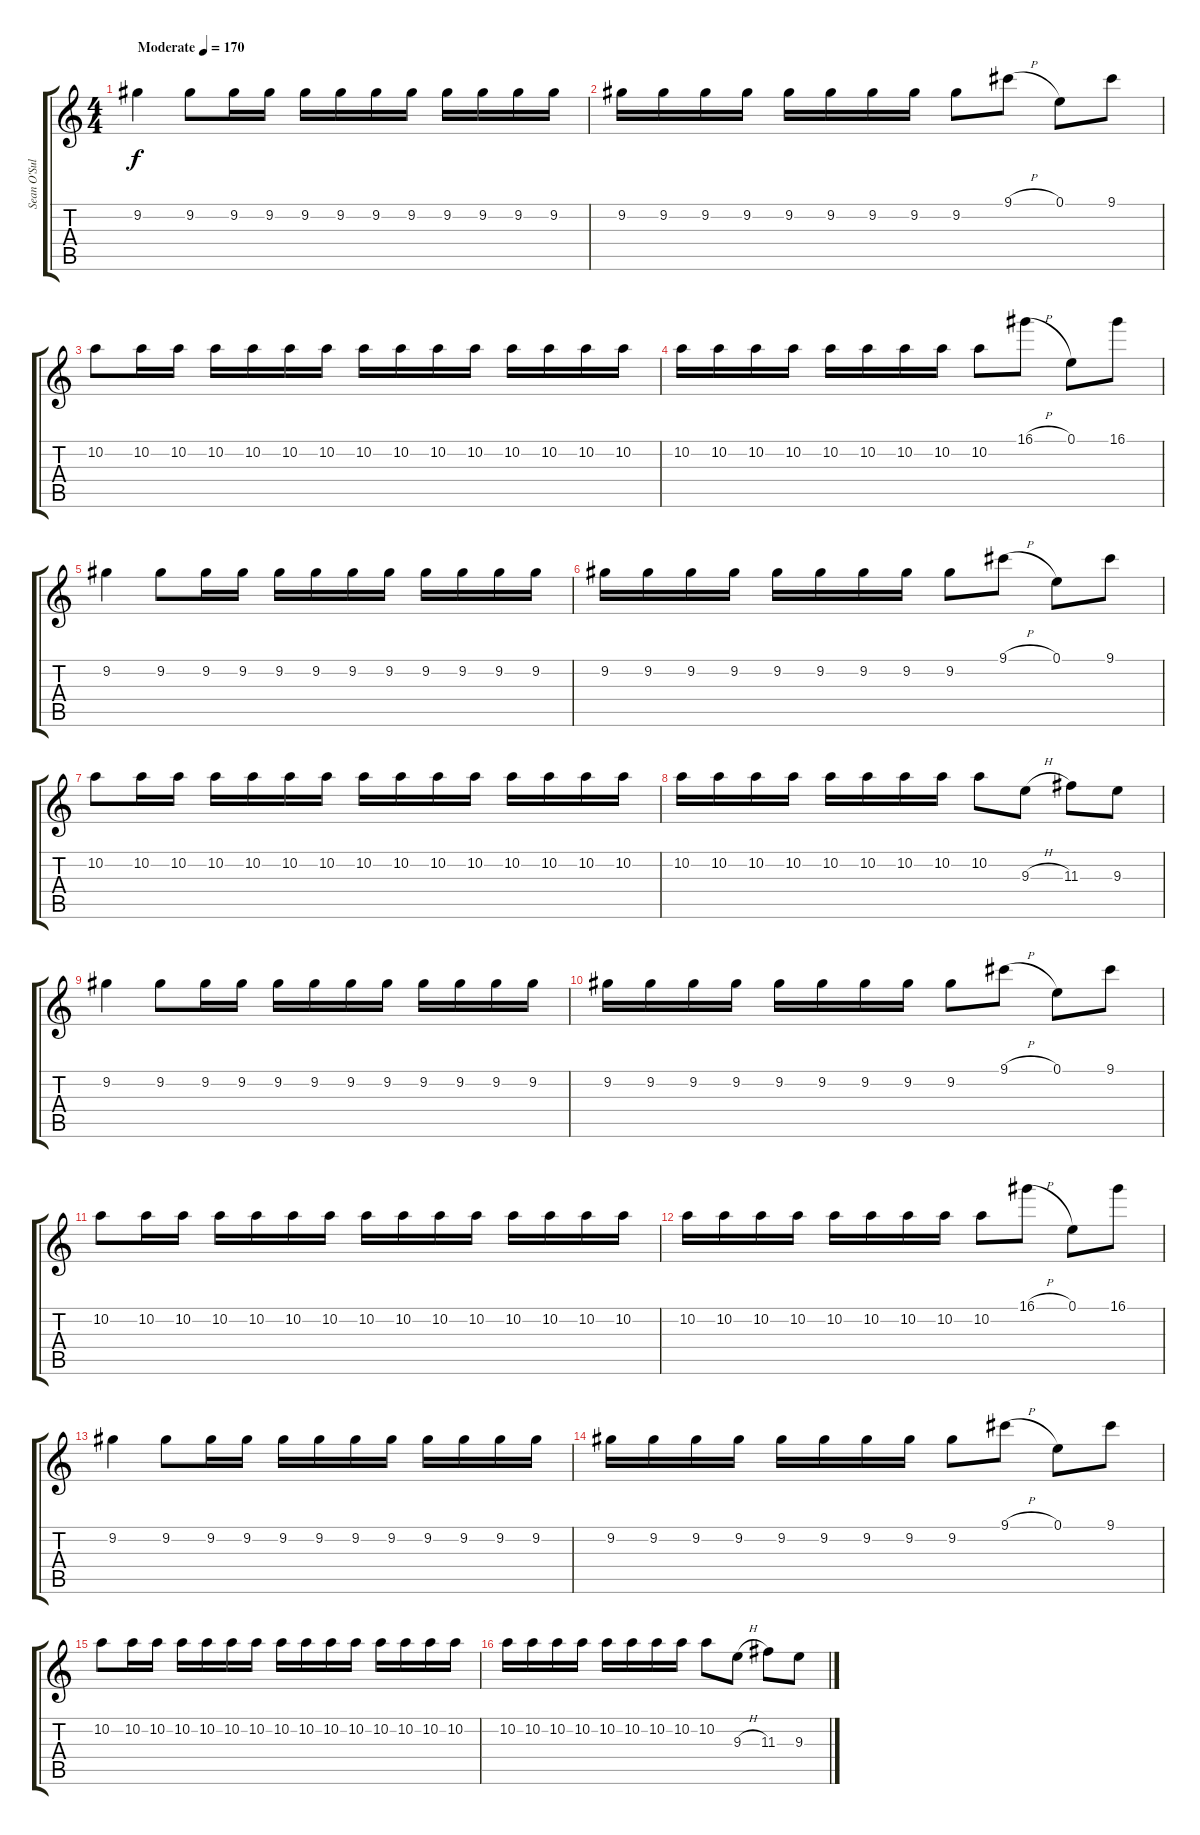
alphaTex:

\track ("Sean O'Sullivan" "Sean O'Sul") {instrument distortionguitar}
\staff {score tabs}
\tuning (E4 B3 G3 D3 A2 D2) {hide}
\ts (4 4)
\tempo (170 "Moderate")
\clef g2
\ks c
9.2.4{dy f instrument distortionguitar} 9.2.8 9.2.16 9.2.16 9.2.16 9.2.16 9.2.16 9.2.16 9.2.16 9.2.16 9.2.16 9.2.16 |
9.2.16 9.2.16 9.2.16 9.2.16 9.2.16 9.2.16 9.2.16 9.2.16 9.2.8 9.1{h}.8 0.1.8 9.1.8 |
10.2.8 10.2.16 10.2.16 10.2.16 10.2.16 10.2.16 10.2.16 10.2.16 10.2.16 10.2.16 10.2.16 10.2.16 10.2.16 10.2.16 10.2.16 |
10.2.16 10.2.16 10.2.16 10.2.16 10.2.16 10.2.16 10.2.16 10.2.16 10.2.8 16.1{h}.8 0.1.8 16.1.8 |
9.2.4 9.2.8 9.2.16 9.2.16 9.2.16 9.2.16 9.2.16 9.2.16 9.2.16 9.2.16 9.2.16 9.2.16 |
9.2.16 9.2.16 9.2.16 9.2.16 9.2.16 9.2.16 9.2.16 9.2.16 9.2.8 9.1{h}.8 0.1.8 9.1.8 |
10.2.8 10.2.16 10.2.16 10.2.16 10.2.16 10.2.16 10.2.16 10.2.16 10.2.16 10.2.16 10.2.16 10.2.16 10.2.16 10.2.16 10.2.16 |
10.2.16 10.2.16 10.2.16 10.2.16 10.2.16 10.2.16 10.2.16 10.2.16 10.2.8 9.3{h}.8 11.3.8 9.3.8 |
9.2.4 9.2.8 9.2.16 9.2.16 9.2.16 9.2.16 9.2.16 9.2.16 9.2.16 9.2.16 9.2.16 9.2.16 |
9.2.16 9.2.16 9.2.16 9.2.16 9.2.16 9.2.16 9.2.16 9.2.16 9.2.8 9.1{h}.8 0.1.8 9.1.8 |
10.2.8 10.2.16 10.2.16 10.2.16 10.2.16 10.2.16 10.2.16 10.2.16 10.2.16 10.2.16 10.2.16 10.2.16 10.2.16 10.2.16 10.2.16 |
10.2.16 10.2.16 10.2.16 10.2.16 10.2.16 10.2.16 10.2.16 10.2.16 10.2.8 16.1{h}.8 0.1.8 16.1.8 |
9.2.4 9.2.8 9.2.16 9.2.16 9.2.16 9.2.16 9.2.16 9.2.16 9.2.16 9.2.16 9.2.16 9.2.16 |
9.2.16 9.2.16 9.2.16 9.2.16 9.2.16 9.2.16 9.2.16 9.2.16 9.2.8 9.1{h}.8 0.1.8 9.1.8 |
10.2.8 10.2.16 10.2.16 10.2.16 10.2.16 10.2.16 10.2.16 10.2.16 10.2.16 10.2.16 10.2.16 10.2.16 10.2.16 10.2.16 10.2.16 |
10.2.16 10.2.16 10.2.16 10.2.16 10.2.16 10.2.16 10.2.16 10.2.16 10.2.8 9.3{h}.8 11.3.8 9.3.8
